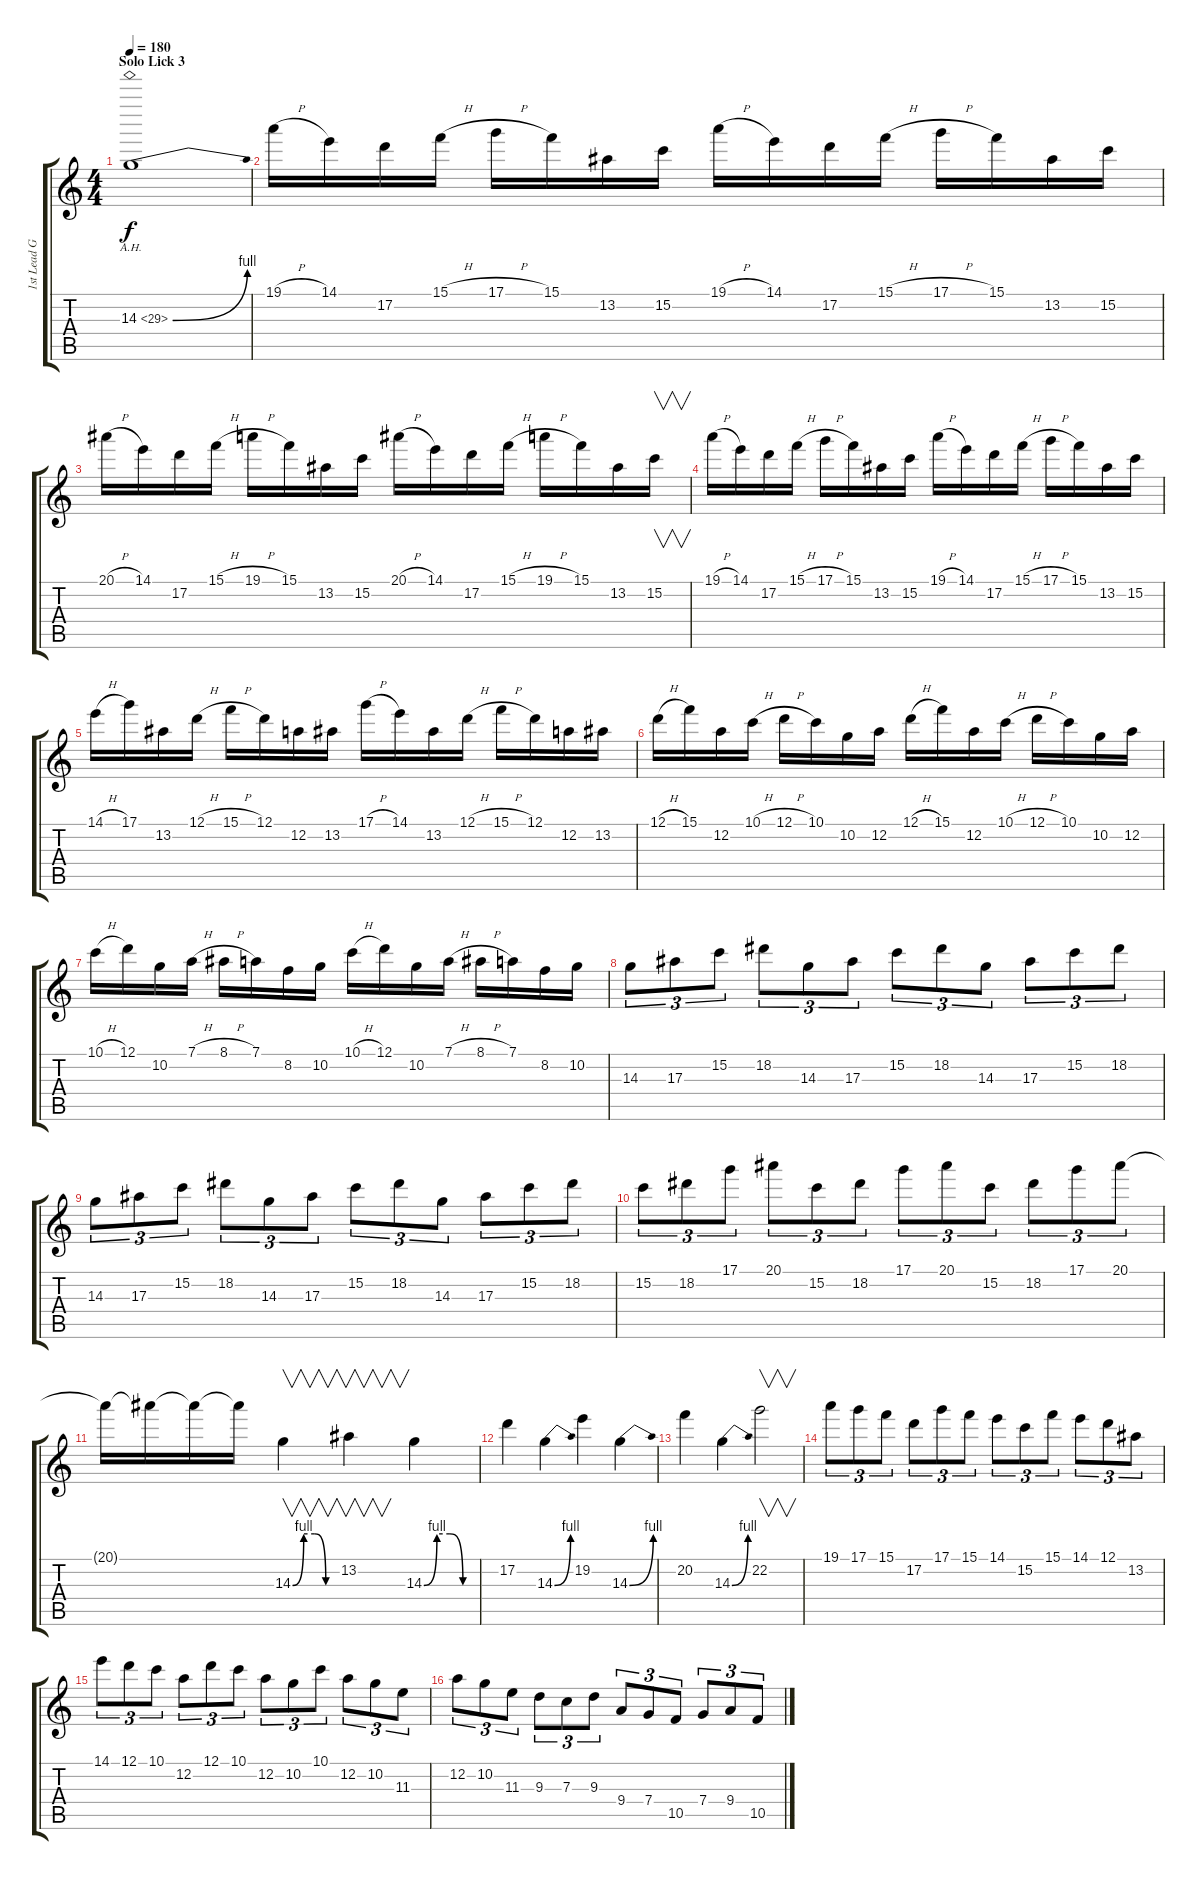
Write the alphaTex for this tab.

\track ("1st Lead Guitar" "1st Lead G") {instrument distortionguitar}
\staff {score tabs}
\tuning (D4 A3 F3 C3 G2 D2) {hide}
\ts (4 4)
\section ("" "Solo Lick 3")
\tempo 180
\clef g2
\ks c
14.3{be (bend 0 0 60 4) ah 15}.1{dy f} |
19.1{h}.16 14.1.16 17.2.16 15.1{h}.16 17.1{h}.16 15.1.16 13.2.16 15.2.16 19.1{h}.16 14.1.16 17.2.16 15.1{h}.16 17.1{h}.16 15.1.16 13.2.16 15.2.16 |
20.1{h}.16 14.1.16 17.2.16 15.1{h}.16 19.1{h}.16 15.1.16 13.2.16 15.2.16 20.1{h}.16 14.1.16 17.2.16 15.1{h}.16 19.1{h}.16 15.1.16 13.2.16 15.2.16{v} |
19.1{h}.16 14.1.16 17.2.16 15.1{h}.16 17.1{h}.16 15.1.16 13.2.16 15.2.16 19.1{h}.16 14.1.16 17.2.16 15.1{h}.16 17.1{h}.16 15.1.16 13.2.16 15.2.16 |
14.1{h}.16 17.1.16 13.2.16 12.1{h}.16 15.1{h}.16 12.1.16 12.2.16 13.2.16 17.1{h}.16 14.1.16 13.2.16 12.1{h}.16 15.1{h}.16 12.1.16 12.2.16 13.2.16 |
12.1{h}.16 15.1.16 12.2.16 10.1{h}.16 12.1{h}.16 10.1.16 10.2.16 12.2.16 12.1{h}.16 15.1.16 12.2.16 10.1{h}.16 12.1{h}.16 10.1.16 10.2.16 12.2.16 |
10.1{h}.16 12.1.16 10.2.16 7.1{h}.16 8.1{h}.16 7.1.16 8.2.16 10.2.16 10.1{h}.16 12.1.16 10.2.16 7.1{h}.16 8.1{h}.16 7.1.16 8.2.16 10.2.16 |
14.3.8{tu (3 2)} 17.3.8{tu (3 2)} 15.2.8{tu (3 2)} 18.2.8{tu (3 2)} 14.3.8{tu (3 2)} 17.3.8{tu (3 2)} 15.2.8{tu (3 2)} 18.2.8{tu (3 2)} 14.3.8{tu (3 2)} 17.3.8{tu (3 2)} 15.2.8{tu (3 2)} 18.2.8{tu (3 2)} |
14.3.8{tu (3 2)} 17.3.8{tu (3 2)} 15.2.8{tu (3 2)} 18.2.8{tu (3 2)} 14.3.8{tu (3 2)} 17.3.8{tu (3 2)} 15.2.8{tu (3 2)} 18.2.8{tu (3 2)} 14.3.8{tu (3 2)} 17.3.8{tu (3 2)} 15.2.8{tu (3 2)} 18.2.8{tu (3 2)} |
15.2.8{tu (3 2)} 18.2.8{tu (3 2)} 17.1.8{tu (3 2)} 20.1.8{tu (3 2)} 15.2.8{tu (3 2)} 18.2.8{tu (3 2)} 17.1.8{tu (3 2)} 20.1.8{tu (3 2)} 15.2.8{tu (3 2)} 18.2.8{tu (3 2)} 17.1.8{tu (3 2)} 20.1.8{tu (3 2)} |
20.1{t}.16 20.1{t}.16 20.1{t}.16 20.1{t}.16 14.3{be (custom 0 0 15 4 30 4 45 0 60 0)}.4{v} 13.2.4{v} 14.3{be (custom 0 0 15 4 30 4 45 0 60 0)}.4 |
17.2.4 14.3{be (bend 0 0 60 4)}.4 19.2.4 14.3{be (bend 0 0 60 4)}.4 |
20.2.4 14.3{be (bend 0 0 60 4)}.4 22.2.2{v} |
19.1.8{tu (3 2)} 17.1.8{tu (3 2)} 15.1.8{tu (3 2)} 17.2.8{tu (3 2)} 17.1.8{tu (3 2)} 15.1.8{tu (3 2)} 14.1.8{tu (3 2)} 15.2.8{tu (3 2)} 15.1.8{tu (3 2)} 14.1.8{tu (3 2)} 12.1.8{tu (3 2)} 13.2.8{tu (3 2)} |
14.1.8{tu (3 2)} 12.1.8{tu (3 2)} 10.1.8{tu (3 2)} 12.2.8{tu (3 2)} 12.1.8{tu (3 2)} 10.1.8{tu (3 2)} 12.2.8{tu (3 2)} 10.2.8{tu (3 2)} 10.1.8{tu (3 2)} 12.2.8{tu (3 2)} 10.2.8{tu (3 2)} 11.3.8{tu (3 2)} |
12.2.8{tu (3 2)} 10.2.8{tu (3 2)} 11.3.8{tu (3 2)} 9.3.8{tu (3 2)} 7.3.8{tu (3 2)} 9.3.8{tu (3 2)} 9.4.8{tu (3 2)} 7.4.8{tu (3 2)} 10.5.8{tu (3 2)} 7.4.8{tu (3 2)} 9.4.8{tu (3 2)} 10.5.8{tu (3 2)}
